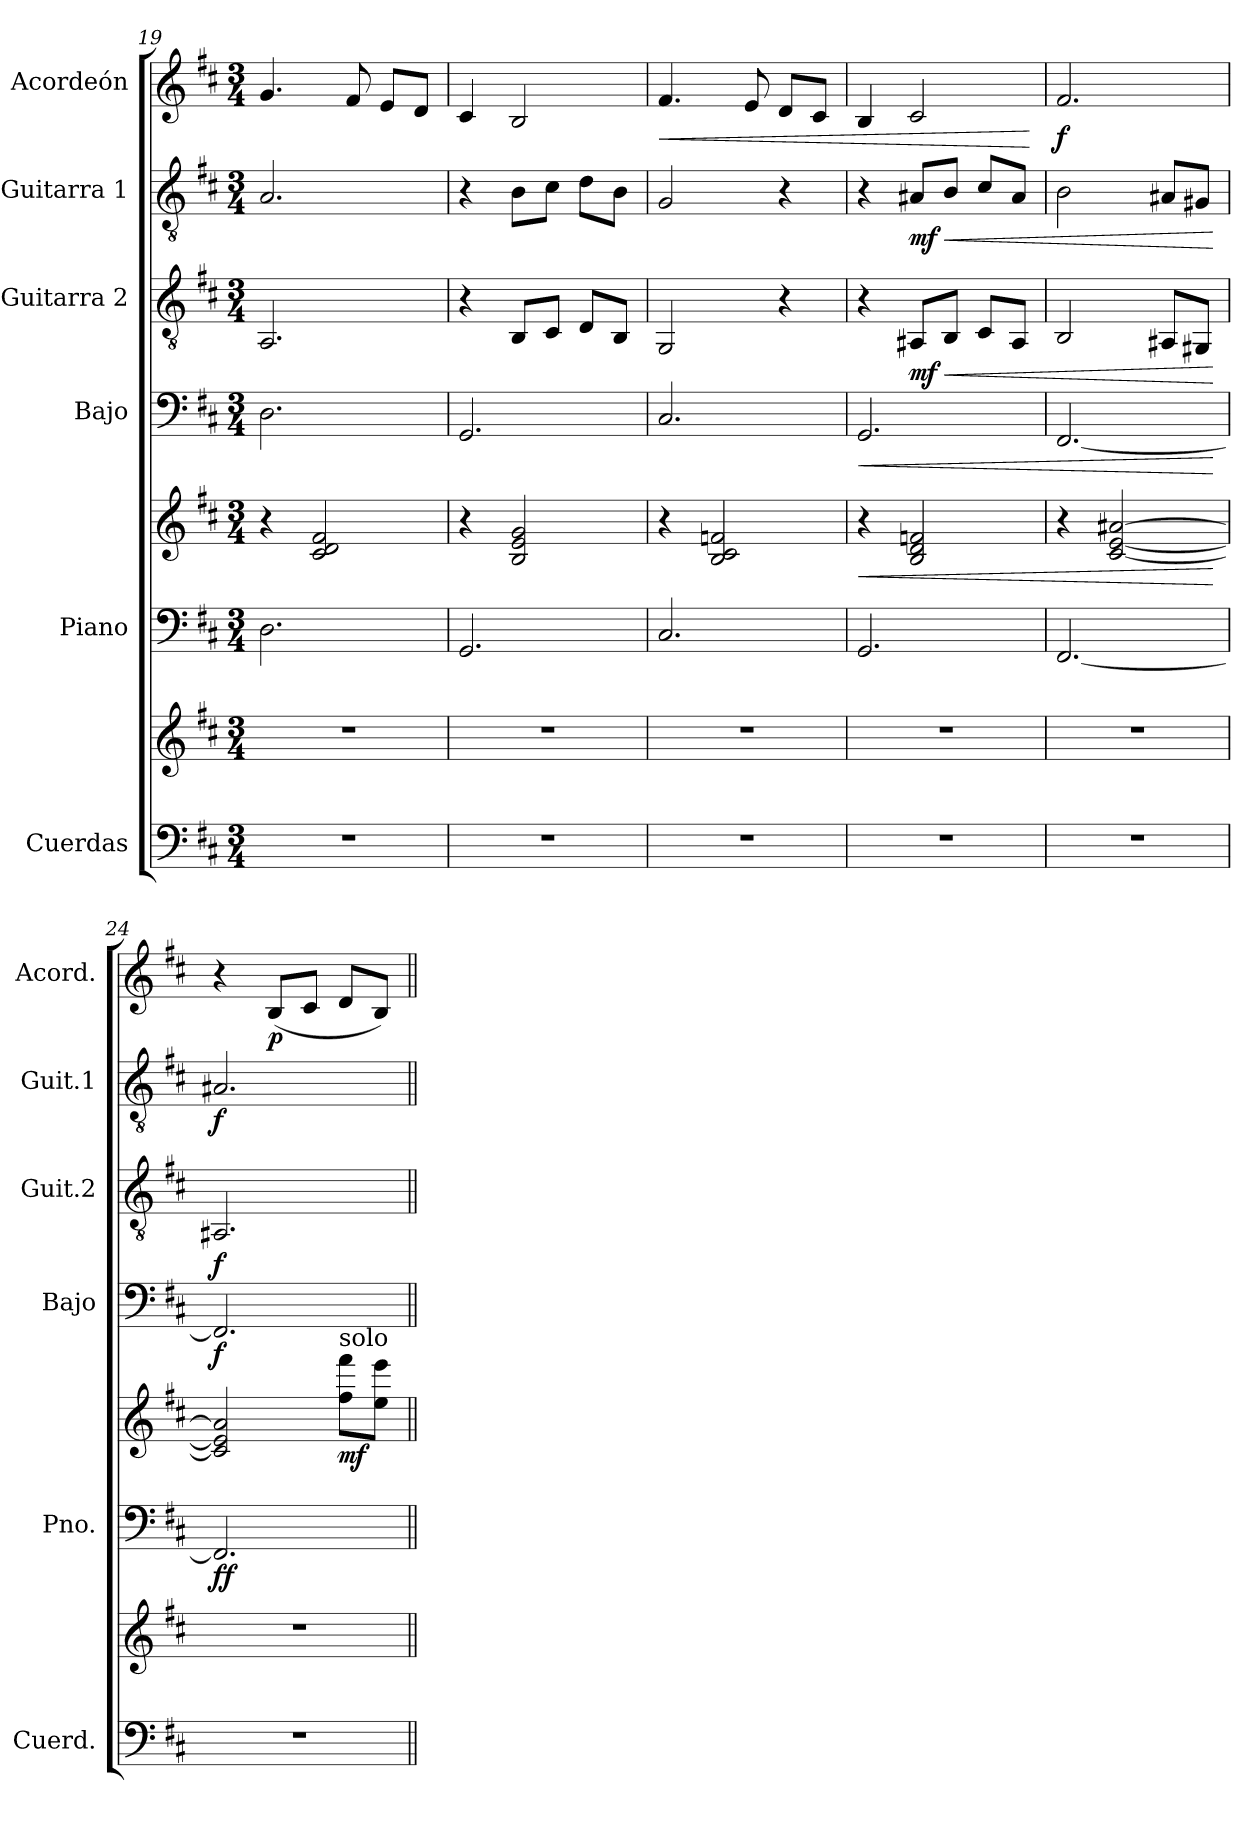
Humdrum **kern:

**kern	**kern	**kern	**kern	**dynam	**kern	**dynam	**kern	**dynam	**kern	**dynam	**kern	**dynam
*part6	*part6	*part5	*part5	*part5	*part4	*part4	*part3	*part3	*part2	*part2	*part1	*part1
*staff8	*staff7	*staff6	*staff5	*staff5/6	*staff4	*staff4	*staff3	*staff3	*staff2	*staff2	*staff1	*staff1
*I"Cuerdas	*	*I"Piano	*	*	*I"Bajo	*	*I"Guitarra 2	*	*I"Guitarra 1	*	*I"Acordeón	*
*I'Cuerd.	*	*I'Pno.	*	*	*I'Bajo	*	*I'Guit.2	*	*I'Guit.1	*	*I'Acord.	*
*clefF4	*clefG2	*clefF4	*clefG2	*	*clefF4	*	*clefGv2	*	*clefGv2	*	*clefG2	*
*	*	*	*	*	*ITrd7c12	*	*	*	*	*	*	*
*k[f#c#]	*k[f#c#]	*k[f#c#]	*k[f#c#]	*	*k[f#c#]	*	*k[f#c#]	*	*k[f#c#]	*	*k[f#c#]	*
*M3/4	*M3/4	*M3/4	*M3/4	*	*M3/4	*	*M3/4	*	*M3/4	*	*M3/4	*
=19	=19	=19	=19	=19	=19	=19	=19	=19	=19	=19	=19	=19
2.r	2.r	2.D\	4r	.	2.DD\	.	2.AA/	.	2.A/	.	4.g/	.
.	.	.	2c#/ 2d/ 2f#/	.	.	.	.	.	.	.	.	.
.	.	.	.	.	.	.	.	.	.	.	8f#/	.
.	.	.	.	.	.	.	.	.	.	.	8e/L	.
.	.	.	.	.	.	.	.	.	.	.	8d/J	.
=20	=20	=20	=20	=20	=20	=20	=20	=20	=20	=20	=20	=20
2.r	2.r	2.GG/	4r	.	2.GGG/	.	4r	.	4r	.	4c#/	.
.	.	.	2B/ 2e/ 2g/	.	.	.	8BB/L	.	8B\L	.	2B/	.
.	.	.	.	.	.	.	8C#/J	.	8c#\J	.	.	.
.	.	.	.	.	.	.	8D/L	.	8d\L	.	.	.
.	.	.	.	.	.	.	8BB/J	.	8B\J	.	.	.
=21	=21	=21	=21	=21	=21	=21	=21	=21	=21	=21	=21	=21
!	!	!	!	!	!	!	!	!	!	!	!	!LO:HP:b
2.r	2.r	2.C#/	4r	.	2.CC#/	.	2GG/	.	2G/	.	4.f#/	<
.	.	.	2B/ 2c#/ 2fn/	.	.	.	.	.	.	.	.	.
.	.	.	.	.	.	.	.	.	.	.	8e/	.
.	.	.	.	.	.	.	4r	.	4r	.	8d/L	.
.	.	.	.	.	.	.	.	.	.	.	8c#/J	.
=22	=22	=22	=22	=22	=22	=22	=22	=22	=22	=22	=22	=22
!	!	!	!	!LO:HP:b	!	!LO:HP:b	!	!	!	!	!	!
2.r	2.r	2.GG/	4r	<	2.GGG/	<	4r	.	4r	.	4B/	.
!	!	!	!	!	!	!	!	!LO:DY:b	!	!LO:DY:b	!	!
.	.	.	2B/ 2d/ 2fn/	.	.	.	8AA#X/L	mf	8A#X/L	mf	2c#/	.
!	!	!	!	!	!	!	!	!LO:HP:b	!	!LO:HP:b	!	!
.	.	.	.	.	.	.	8BB/J	<	8B/J	<	.	.
.	.	.	.	.	.	.	8C#/L	.	8c#/L	.	.	.
.	.	.	.	.	.	.	8AA#/J	.	8A#/J	.	.	.
.	.	.	.	.	.	.	.	.	.	.	.	[
=23	=23	=23	=23	=23	=23	=23	=23	=23	=23	=23	=23	=23
!	!	!	!	!	!	!	!	!	!	!	!	!LO:DY:b
2.r	2.r	[2.FF#/	4r	.	[2.FFF#/	.	2BB/	.	2B\	.	2.f#/	f
.	.	.	[2c#/ [2e/ [2a#X/	.	.	.	.	.	.	.	.	.
.	.	.	.	.	.	.	8AA#X/L	.	8A#X/L	.	.	.
.	.	.	.	.	.	.	8GG#X/J	.	8G#X/J	.	.	.
.	.	.	.	[	.	[	.	[	.	[	.	.
=24	=24	=24	=24	=24	=24	=24	=24	=24	=24	=24	=24	=24
!	!	!	!	!LO:DY:b=2	!	!	!	!	!	!	!	!
!	!	!	!	!LO:DY:n=1:b	!	!LO:DY:b	!	!LO:DY:b	!	!LO:DY:b	!	!
2.r	2.r	2.FF#/]	2c#/] 2e/] 2a#/]	f f	2.FFF#/]	f	2.AA#X/	f	2.A#X/	f	4r	.
!	!	!	!	!	!	!	!	!	!	!	!	!LO:DY:b
.	.	.	.	.	.	.	.	.	.	.	(<8B/L	p
.	.	.	.	.	.	.	.	.	.	.	8c#/J	.
!	!	!	!LO:TX:a:t=solo	!	!	!	!	!	!	!	!	!
!	!	!	!	!LO:DY:n=2:b	!	!	!	!	!	!	!	!
.	.	.	8ff#\ 8fff#\L	mf	.	.	.	.	.	.	8d/L	.
.	.	.	8ee\ 8eee\J	.	.	.	.	.	.	.	8B/J)	.
=||	=||	=||	=||	=||	=||	=||	=||	=||	=||	=||	=||	=||
*-	*-	*-	*-	*-	*-	*-	*-	*-	*-	*-	*-	*-
